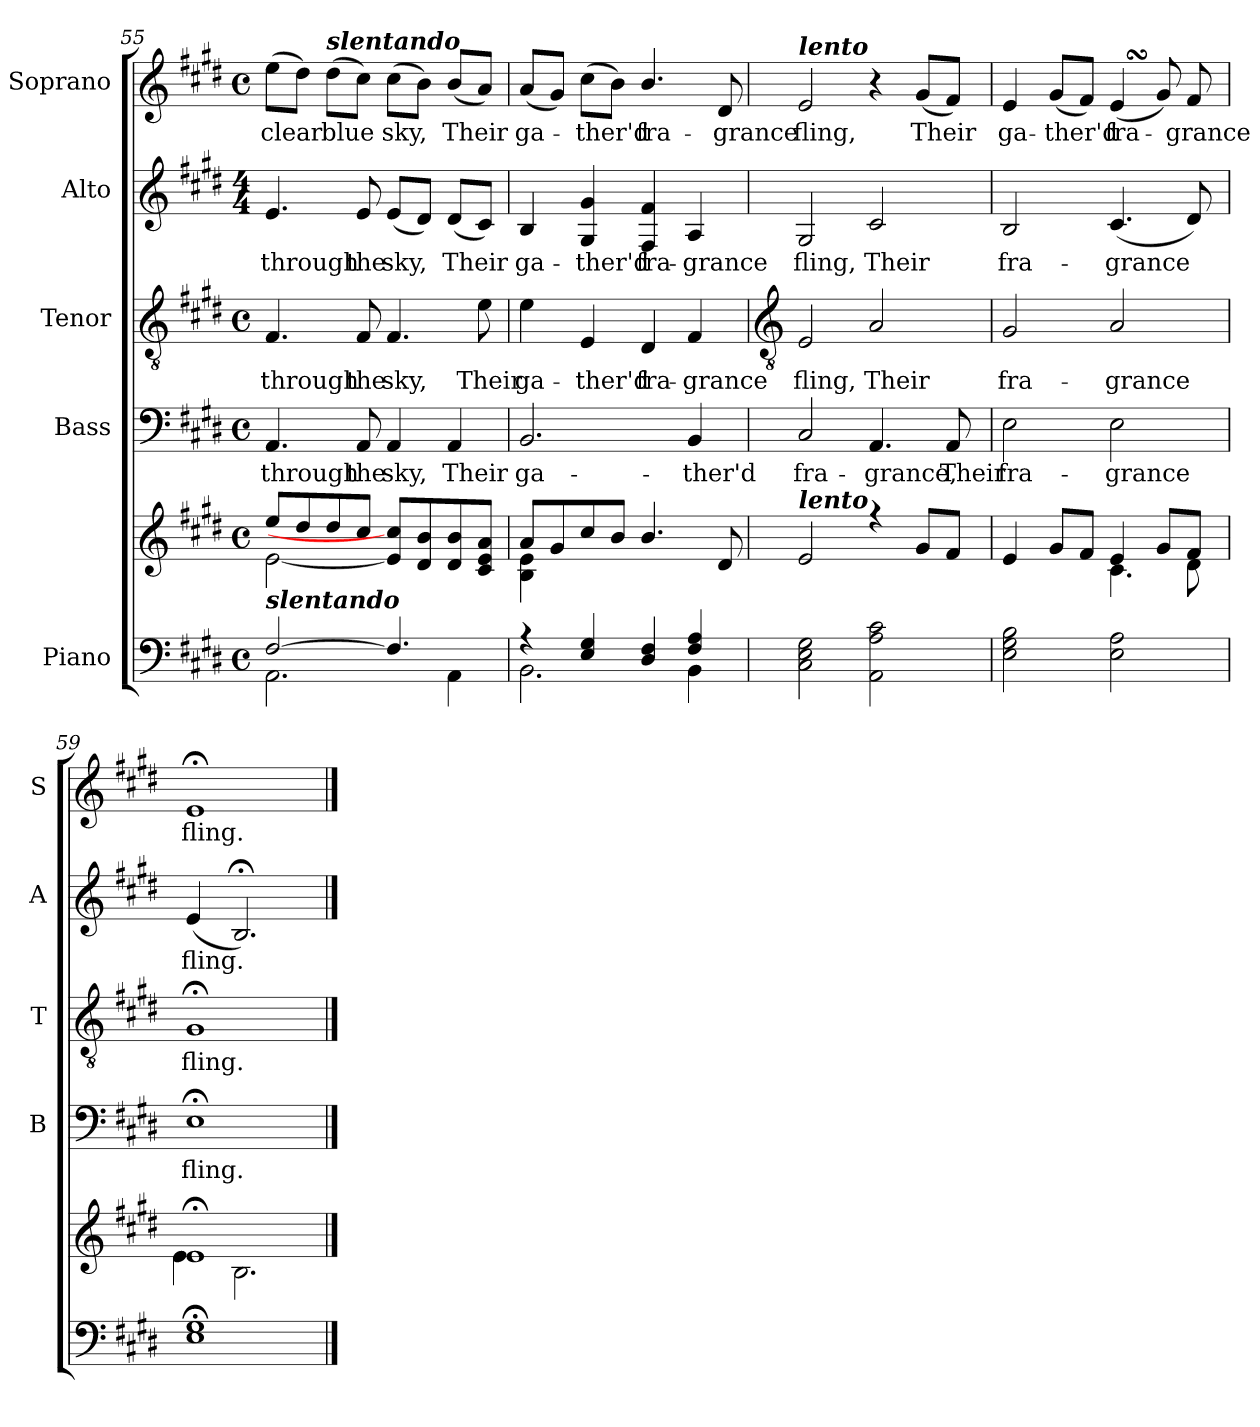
**kern	**kern	**kern	**text	**kern	**text	**kern	**text	**kern	**text
*part5	*part5	*part4	*part4	*part3	*part3	*part2	*part2	*part1	*part1
*staff6	*staff5	*staff4	*staff4	*staff3	*staff3	*staff2	*staff2	*staff1	*staff1
*I"Piano	*	*I"Bass	*	*I"Tenor	*	*I"Alto	*	*I"Soprano	*
*	*	*I'B	*	*I'T	*	*I'A	*	*I'S	*
*clefF4	*clefG2	*clefF4	*	*clefGv2	*	*clefG2	*	*clefG2	*
*k[f#c#g#d#]	*k[f#c#g#d#]	*k[f#c#g#d#]	*	*k[f#c#g#d#]	*	*k[f#c#g#d#]	*	*k[f#c#g#d#]	*
*E:	*E:	*E:	*	*E:	*	*E:	*	*E:	*
*M4/4	*M4/4	*M4/4	*	*M4/4	*	*M4/4	*	*M4/4	*
*met(c)	*met(c)	*met(c)	*	*met(c)	*	*	*	*met(c)	*
=55	=55	=55	=55	=55	=55	=55	=55	=55	=55
*^	*^	*	*	*	*	*	*	*	*
!LO:TX:a:Bi:t=slentando	!	!	!	!	!	!	!	!	!	!	!
!	!	!	!	!	!LO:LY:b	!	!LO:LY:b	!	!LO:LY:b	!	!LO:LY:b
[2F#/	2.AA\	8ee/L	[2e\	4.AA	through	4.F#	through	4.e	through	(>8eeL	clear
.	.	8dd#/	.	.	.	.	.	.	.	8dd#J)	.
!	!	!	!	!	!	!	!	!	!	!LO:TX:a:Bi:t=slentando	!
!	!	!	!	!	!	!	!	!	!	!	!LO:LY:b
.	.	8dd#/	.	.	.	.	.	.	.	(>8dd#L	blue
!	!	!	!	!	!LO:LY:b	!	!LO:LY:b	!	!LO:LY:b	!	!
.	.	8cc#/J	.	8AA	the	8F#	the	8e	the	8cc#J)	.
!	!	!	!	!	!LO:LY:b	!	!LO:LY:b	!	!LO:LY:b	!	!LO:LY:b
4.F#/]	.	2ryy	8e] 8cc#]L	4AA	sky,	4.F#	sky,	(<8eL	sky,	(>8cc#L	sky,
.	.	.	8d# 8b	.	.	.	.	8d#J)	.	8bJ)	.
!	!	!	!	!	!LO:LY:b	!	!	!	!LO:LY:b	!	!LO:LY:b
.	4AA\	.	8d# 8b	4AA	Their	.	.	(<8d#L	Their	(<8bL	Their
!	!	!	!	!	!	!	!LO:LY:b	!	!	!	!
8ryy	.	.	8c# 8e 8aJ	.	.	8e	Their	8c#J)	.	8aJ)	.
=56	=56	=56	=56	=56	=56	=56	=56	=56	=56	=56	=56
!	!	!	!	!	!LO:LY:b	!	!LO:LY:b	!	!LO:LY:b	!	!LO:LY:b
4r	2.BB\	8aL	4B\ 4e\	2.BB	ga-	4e	ga-	4B	ga-	(<8aL	ga-
.	.	8g#	.	.	.	.	.	.	.	8g#J)	.
!	!	!	!	!	!	!	!LO:LY:b	!	!LO:LY:b	!	!LO:LY:b
4E/ 4G#/	.	8cc#	4ryy	.	.	4E	-ther'd	4G# 4g#	-ther'd	(>8cc#L	ther'd
.	.	8bJ	.	.	.	.	.	.	.	8bJ)	.
!	!	!	!	!	!	!	!LO:LY:b	!	!LO:LY:b	!	!LO:LY:b
4D#/ 4F#/	.	4.b/	2ryy	.	.	4D#	fra-	4F# 4f#	fra-	4.b/	fra-
!	!	!	!	!	!LO:LY:b	!	!LO:LY:b	!	!LO:LY:b	!	!
4F#/ 4A/	4BB\	.	.	4BB	-ther'd	4F#	-grance	4A	-grance	.	.
!	!	!	!	!	!	!	!	!	!	!	!LO:LY:b
.	.	8d#	.	.	.	.	.	.	.	8d#	-grance
*v	*v	*	*	*	*	*	*	*	*	*	*
!!LO:LB:g=z
=57	=57	=57	=57	=57	=57	=57	=57	=57	=57	=57
*	*	*	*	*	*clefGv2	*	*	*	*	*
!	!	!	!	!	!	!	!	!	!LO:TX:a:Bi:t=lento	!
!	!LO:TX:a:Bi:t=lento	!	!	!	!	!	!	!	!	!
!	!	!	!	!LO:LY:b	!	!LO:LY:b	!	!LO:LY:b	!	!LO:LY:b
2C# 2E 2G#	2e	1ryy	2C#	fra-	2E	fling,	2G#	fling,	2e	fling,
!	!	!	!	!LO:LY:b	!	!LO:LY:b	!	!LO:LY:b	!	!
2AA 2A 2c#	4r	.	4.AA	-grance,	2A	Their	2c#	Their	4r	.
!	!	!	!	!	!	!	!	!	!	!LO:LY:b
.	8g#L	.	.	.	.	.	.	.	(<8g#L	Their
!	!	!	!	!LO:LY:b	!	!	!	!	!	!
.	8f#J	.	8AA	Their	.	.	.	.	8f#J)	.
=58	=58	=58	=58	=58	=58	=58	=58	=58	=58	=58
!	!	!	!	!LO:LY:b	!	!LO:LY:b	!	!LO:LY:b	!	!LO:LY:b
2E 2G# 2B	4e	2ryy	2E	fra-	2G#	fra-	2B	fra-	4e	ga-
!	!	!	!	!	!	!	!	!	!	!LO:LY:b
.	8g#L	.	.	.	.	.	.	.	(<8g#L	-ther'd
.	8f#J	.	.	.	.	.	.	.	8f#J)	.
!	!	!	!	!LO:LY:b	!	!LO:LY:b	!	!LO:LY:b	!	!LO:LY:b
2E 2A	4e	4.c#\	2E	-grance	2A	-grance	(<4.c#	-grance	(<4eSSs	fra-
.	8g#L	.	.	.	.	.	.	.	8g#)	.
!	!	!	!	!	!	!	!	!	!	!LO:LY:b
.	8f#J	8d#\	.	.	.	.	8d#)	.	8f#	grance
=59	=59	=59	=59	=59	=59	=59	=59	=59	=59	=59
!	!	!	!	!LO:LY:b	!	!LO:LY:b	!	!LO:LY:b	!	!LO:LY:b
1E;< 1G#;<	1e;<	4e\	1E;<	fling.	1G#;<	fling.	(<4e	fling.	1e;<	fling.
.	.	2.B\	.	.	.	.	2.B;<)	.	.	.
*	*v	*v	*	*	*	*	*	*	*	*
==	==	==	==	==	==	==	==	==	==
*-	*-	*-	*-	*-	*-	*-	*-	*-	*-
